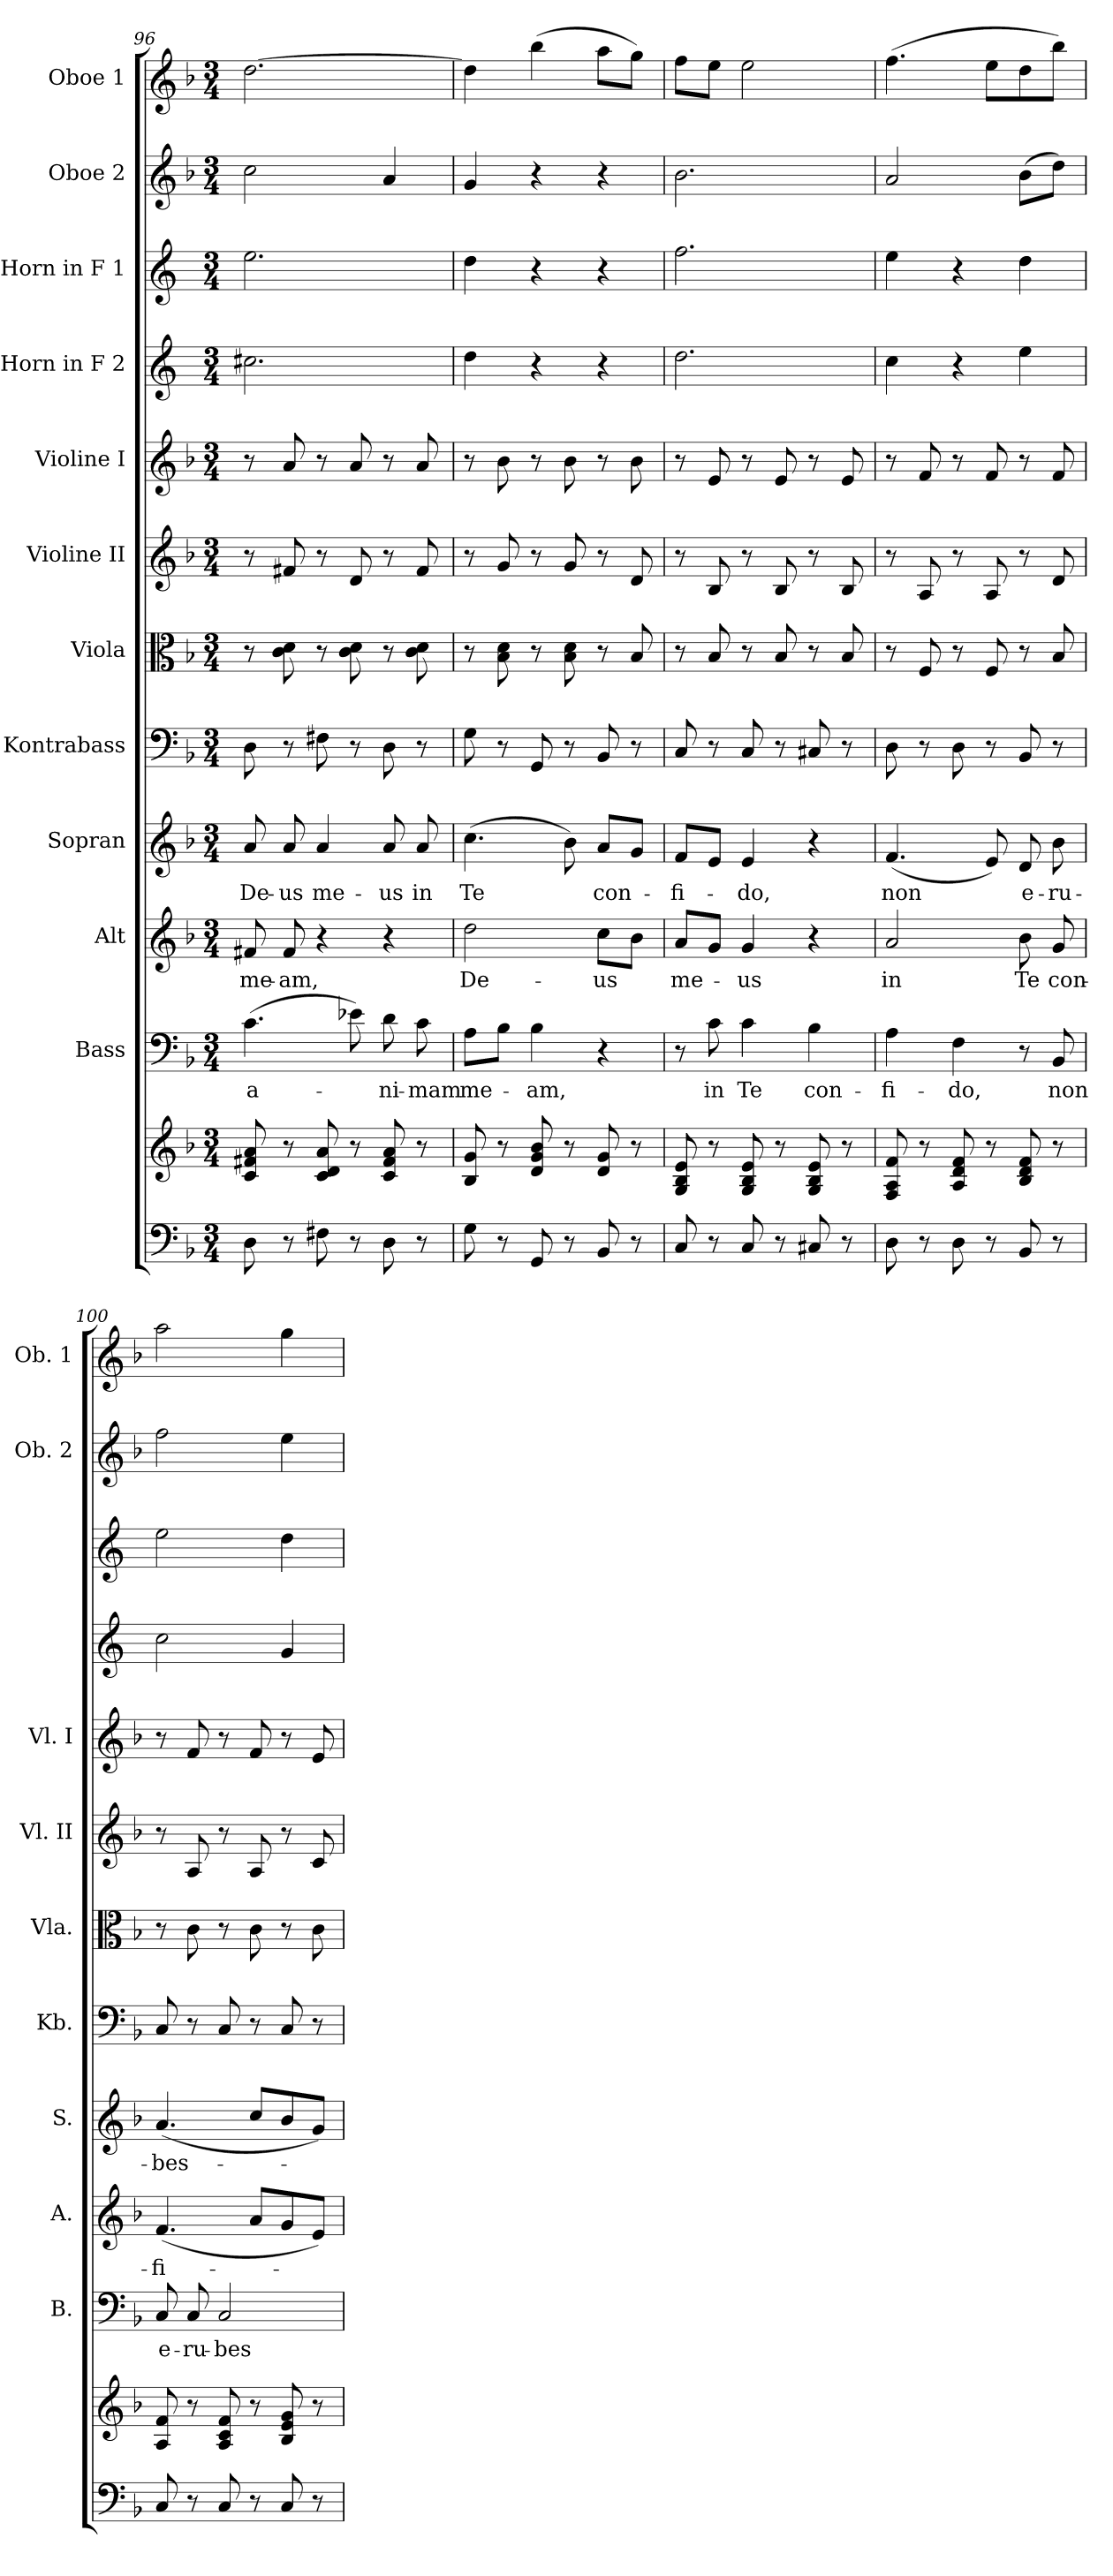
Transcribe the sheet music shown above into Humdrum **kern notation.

**kern	**kern	**kern	**text	**kern	**text	**kern	**text	**kern	**kern	**kern	**kern	**kern	**kern	**kern	**kern
*part12	*part12	*part11	*part11	*part10	*part10	*part9	*part9	*part8	*part7	*part6	*part5	*part4	*part3	*part2	*part1
*staff13	*staff12	*staff11	*staff11	*staff10	*staff10	*staff9	*staff9	*staff8	*staff7	*staff6	*staff5	*staff4	*staff3	*staff2	*staff1
*	*	*I"Bass	*	*I"Alt	*	*I"Sopran	*	*I"Kontrabass	*I"Viola	*I"Violine II	*I"Violine I	*I"Horn in F 2	*I"Horn in F 1	*I"Oboe 2	*I"Oboe 1
*	*	*I'B.	*	*I'A.	*	*I'S.	*	*I'Kb.	*I'Vla.	*I'Vl. II	*I'Vl. I	*	*	*I'Ob. 2	*I'Ob. 1
*clefF4	*clefG2	*clefF4	*	*clefG2	*	*clefG2	*	*clefF4	*clefC3	*clefG2	*clefG2	*clefG2	*clefG2	*clefG2	*clefG2
*	*	*	*	*	*	*	*	*ITrd7c12	*	*	*	*ITrd4c7	*ITrd4c7	*	*
*k[b-]	*k[b-]	*k[b-]	*	*k[b-]	*	*k[b-]	*	*k[b-]	*k[b-]	*k[b-]	*k[b-]	*k[b-]	*k[b-]	*k[b-]	*k[b-]
*F:	*F:	*F:	*	*F:	*	*F:	*	*F:	*F:	*F:	*F:	*F:	*F:	*F:	*F:
*M3/4	*M3/4	*M3/4	*	*M3/4	*	*M3/4	*	*M3/4	*M3/4	*M3/4	*M3/4	*M3/4	*M3/4	*M3/4	*M3/4
=96	=96	=96	=96	=96	=96	=96	=96	=96	=96	=96	=96	=96	=96	=96	=96
!	!	!	!LO:LY:b	!	!LO:LY:b	!	!LO:LY:b	!	!	!	!	!	!	!	!
8D\	8c/ 8f#X/ 8a/	(>4.c\	a-	8f#X/	me-	8a/	De-	8DD\	8r	8r	8r	2.f#X\	2.a\	2cc\	[2.dd\
!	!	!	!	!	!LO:LY:b	!	!LO:LY:b	!	!	!	!	!	!	!	!
8r	8r	.	.	8f#/	-am,	8a/	-us	8r	8c\ 8d\	8f#X/	8a/	.	.	.	.
!	!	!	!	!	!	!	!LO:LY:b	!	!	!	!	!	!	!	!
8F#X\	8c/ 8d/ 8a/	.	.	4r	.	4a/	me-	8FF#X\	8r	8r	8r	.	.	.	.
8r	8r	8e-X\)	.	.	.	.	.	8r	8c\ 8d\	8d/	8a/	.	.	.	.
!	!	!	!LO:LY:b	!	!	!	!LO:LY:b	!	!	!	!	!	!	!	!
8D\	8c/ 8f#/ 8a/	8d\	-ni-	4r	.	8a/	-us	8DD\	8r	8r	8r	.	.	4a/	.
!	!	!	!LO:LY:b	!	!	!	!LO:LY:b	!	!	!	!	!	!	!	!
8r	8r	8c\	-mam	.	.	8a/	in	8r	8c\ 8d\	8f#/	8a/	.	.	.	.
=97	=97	=97	=97	=97	=97	=97	=97	=97	=97	=97	=97	=97	=97	=97	=97
!	!	!	!LO:LY:b	!	!LO:LY:b	!	!LO:LY:b	!	!	!	!	!	!	!	!
8G\	8B-/ 8g/	8A\L	me-	2dd\	De-	(>4.cc\	Te	8GG\	8r	8r	8r	4g\	4g\	4g/	4dd\]
8r	8r	8B-\J	.	.	.	.	.	8r	8B-\ 8d\	8g/	8b-\	.	.	.	.
!	!	!	!LO:LY:b	!	!	!	!	!	!	!	!	!	!	!	!
8GG/	8d/ 8g/ 8b-/	4B-\	-am,	.	.	.	.	8GGG/	8r	8r	8r	4r	4r	4r	(>4bb-\
8r	8r	.	.	.	.	8b-\)	.	8r	8B-\ 8d\	8g/	8b-\	.	.	.	.
!	!	!	!	!	!LO:LY:b	!	!LO:LY:b	!	!	!	!	!	!	!	!
8BB-/	8d/ 8g/	4r	.	8cc\L	-us	8a/L	con-	8BBB-/	8r	8r	8r	4r	4r	4r	8aa\L
8r	8r	.	.	8b-\J	.	8g/J	.	8r	8B-/	8d/	8b-\	.	.	.	8gg\J)
!!LO:PB:g=z
=98	=98	=98	=98	=98	=98	=98	=98	=98	=98	=98	=98	=98	=98	=98	=98
!	!	!	!	!	!LO:LY:b	!	!LO:LY:b	!	!	!	!	!	!	!	!
8C/	8G/ 8B-/ 8e/	8r	.	8a/L	me-	8f/L	-fi-	8CC/	8r	8r	8r	2.g\	2.b-\	2.b-\	8ff\L
!	!	!	!LO:LY:b	!	!	!	!	!	!	!	!	!	!	!	!
8r	8r	8c\	in	8g/J	.	8e/J	.	8r	8B-/	8B-/	8e/	.	.	.	8ee\J
!	!	!	!LO:LY:b	!	!LO:LY:b	!	!LO:LY:b	!	!	!	!	!	!	!	!
8C/	8G/ 8B-/ 8e/	4c\	Te	4g/	-us	4e/	-do,	8CC/	8r	8r	8r	.	.	.	2ee\
8r	8r	.	.	.	.	.	.	8r	8B-/	8B-/	8e/	.	.	.	.
!	!	!	!LO:LY:b	!	!	!	!	!	!	!	!	!	!	!	!
8C#X/	8G/ 8B-/ 8e/	4B-\	con-	4r	.	4r	.	8CC#X/	8r	8r	8r	.	.	.	.
8r	8r	.	.	.	.	.	.	8r	8B-/	8B-/	8e/	.	.	.	.
=99	=99	=99	=99	=99	=99	=99	=99	=99	=99	=99	=99	=99	=99	=99	=99
!	!	!	!LO:LY:b	!	!LO:LY:b	!	!LO:LY:b	!	!	!	!	!	!	!	!
8D\	8F/ 8A/ 8f/	4A\	-fi-	2a/	in	(<4.f/	non	8DD\	8r	8r	8r	4f\	4a\	2a/	(>4.ff\
8r	8r	.	.	.	.	.	.	8r	8F/	8A/	8f/	.	.	.	.
!	!	!	!LO:LY:b	!	!	!	!	!	!	!	!	!	!	!	!
8D\	8A/ 8d/ 8f/	4F\	-do,	.	.	.	.	8DD\	8r	8r	8r	4r	4r	.	.
8r	8r	.	.	.	.	8e/)	.	8r	8F/	8A/	8f/	.	.	.	8ee\L
!	!	!	!	!	!LO:LY:b	!	!LO:LY:b	!	!	!	!	!	!	!	!
8BB-/	8B-/ 8d/ 8f/	8r	.	8b-\	Te	8d/	e-	8BBB-/	8r	8r	8r	4a\	4g\	(>8b-\L	8dd\
!	!	!	!LO:LY:b	!	!LO:LY:b	!	!LO:LY:b	!	!	!	!	!	!	!	!
8r	8r	8BB-/	non	8g/	con-	8b-\	-ru-	8r	8B-/	8d/	8f/	.	.	8dd\J)	8bb-\J)
=100	=100	=100	=100	=100	=100	=100	=100	=100	=100	=100	=100	=100	=100	=100	=100
!	!	!	!LO:LY:b	!	!LO:LY:b	!	!LO:LY:b	!	!	!	!	!	!	!	!
8C/	8A/ 8f/	8C/	e-	(<4.f/	-fi-	(<4.a/	-bes-	8CC/	8r	8r	8r	2f\	2a\	2ff\	2aa\
!	!	!	!LO:LY:b	!	!	!	!	!	!	!	!	!	!	!	!
8r	8r	8C/	-ru-	.	.	.	.	8r	8c\	8A/	8f/	.	.	.	.
!	!	!	!LO:LY:b	!	!	!	!	!	!	!	!	!	!	!	!
8C/	8A/ 8c/ 8f/	2C/	-bes-	.	.	.	.	8CC/	8r	8r	8r	.	.	.	.
8r	8r	.	.	8a/L	.	8cc/L	.	8r	8c\	8A/	8f/	.	.	.	.
8C/	8B-/ 8e/ 8g/	.	.	8g/	.	8b-/	.	8CC/	8r	8r	8r	4c/	4g\	4ee\	4gg\
8r	8r	.	.	8e/J)	.	8g/J)	.	8r	8c\	8c/	8e/	.	.	.	.
=	=	=	=	=	=	=	=	=	=	=	=	=	=	=	=
*-	*-	*-	*-	*-	*-	*-	*-	*-	*-	*-	*-	*-	*-	*-	*-
